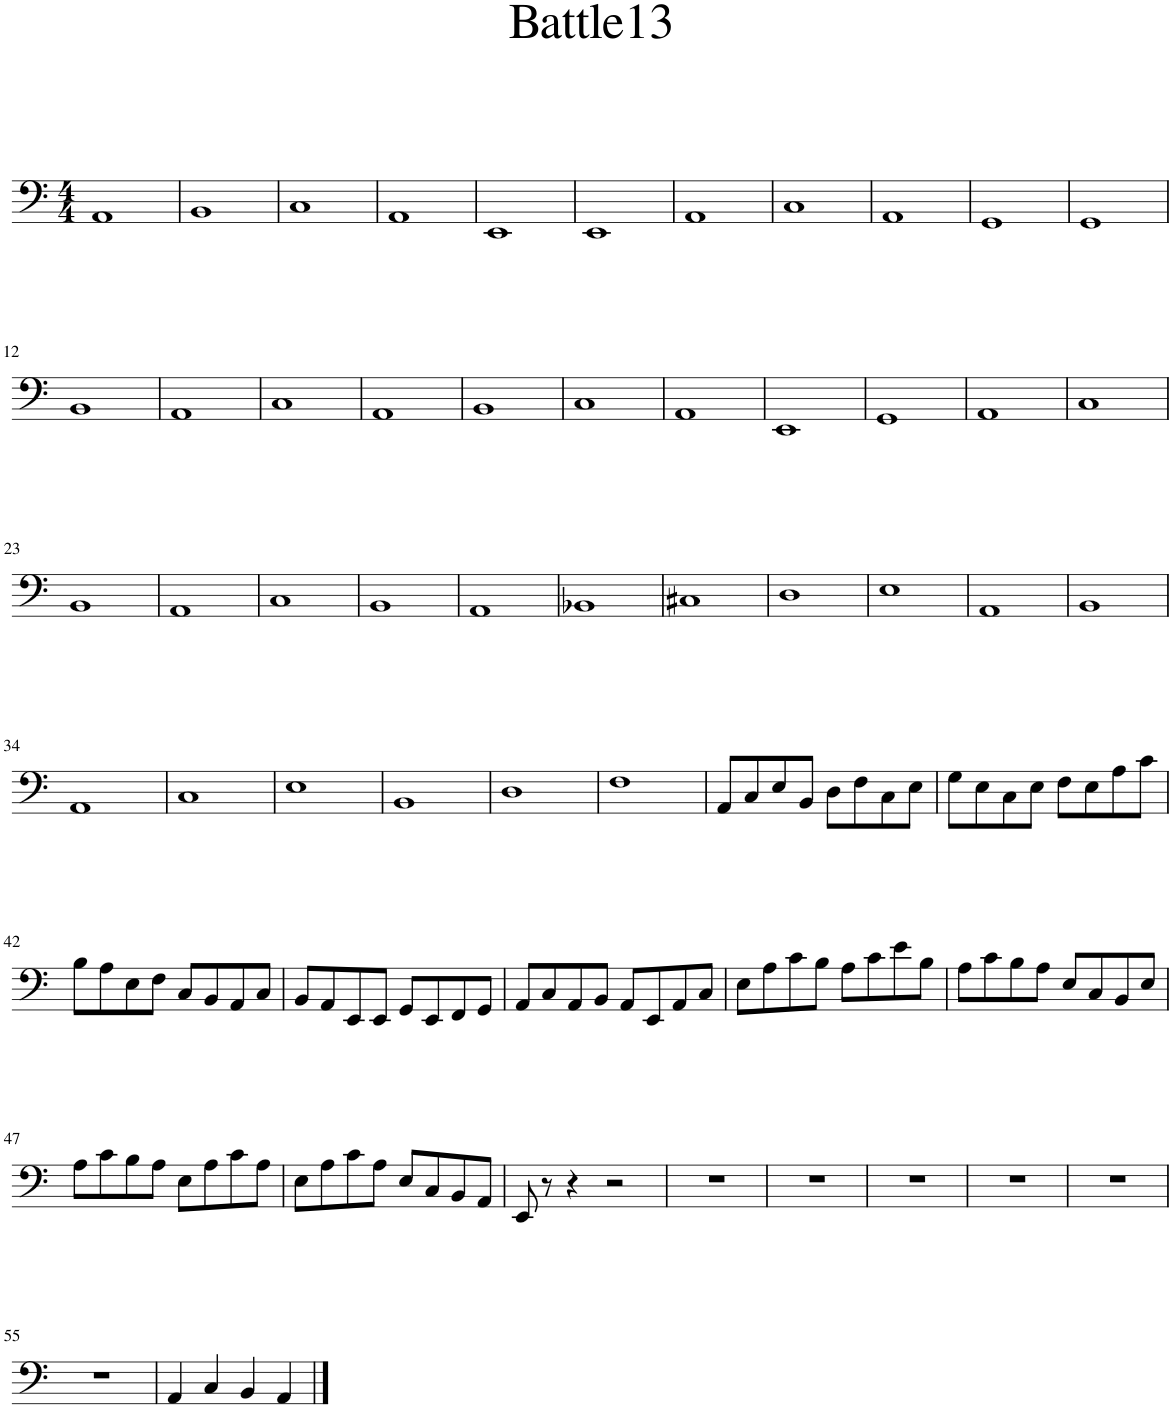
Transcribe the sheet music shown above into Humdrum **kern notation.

**kern
*part1
*staff1
*I"Viola da gamba
*I'Vla. d. g.
*clefF4
*k[]
*M4/4
=1
1AA
=2
1BB
=3
1C
=4
1AA
=5
1EE
=6
1EE
=7
1AA
=8
1C
=9
1AA
=10
1GG
=11
1GG
!!LO:LB:g=z
=12
1BB
=13
1AA
=14
1C
=15
1AA
=16
1BB
=17
1C
=18
1AA
=19
1EE
=20
1GG
=21
1AA
=22
1C
!!LO:LB:g=z
=23
1BB
=24
1AA
=25
1C
=26
1BB
=27
1AA
=28
1BB-X
=29
1C#X
=30
1D
=31
1E
=32
1AA
=33
1BB
!!LO:LB:g=z
=34
1AA
=35
1C
=36
1E
=37
1BB
=38
1D
=39
1F
=40
8AA/L
8C/
8E/
8BB/J
8D\L
8F\
8C\
8E\J
=41
8G\L
8E\
8C\
8E\J
8F\L
8E\
8A\
8c\J
!!LO:LB:g=z
=42
8B\L
8A\
8E\
8F\J
8C/L
8BB/
8AA/
8C/J
=43
8BB/L
8AA/
8EE/
8EE/J
8GG/L
8EE/
8FF/
8GG/J
=44
8AA/L
8C/
8AA/
8BB/J
8AA/L
8EE/
8AA/
8C/J
=45
8E\L
8A\
8c\
8B\J
8A\L
8c\
8e\
8B\J
=46
8A\L
8c\
8B\
8A\J
8E/L
8C/
8BB/
8E/J
!!LO:LB:g=z
=47
8A\L
8c\
8B\
8A\J
8E\L
8A\
8c\
8A\J
=48
8E\L
8A\
8c\
8A\J
8E/L
8C/
8BB/
8AA/J
=49
8EE/
8r
4r
2r
=50
1r
=51
1r
=52
1r
=53
1r
=54
1r
!!LO:LB:g=z
=55
1r
=56
4AA/
4C/
4BB/
4AA/
==
*-
